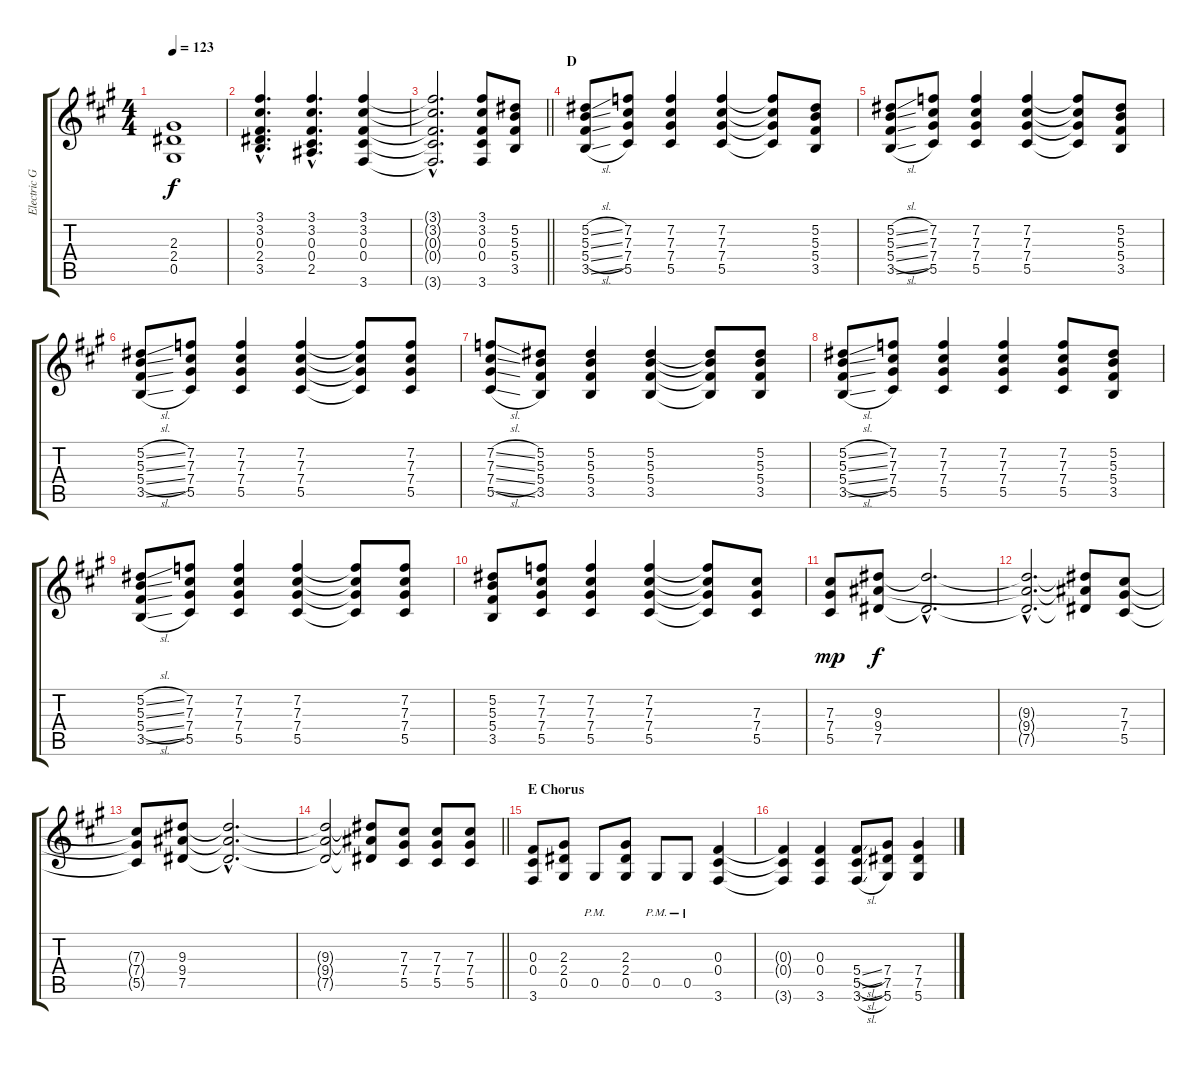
\track ("Electric Guitar 2" "Electric G") {instrument overdrivenguitar}
\staff {score tabs}
\tuning (Eb4 Bb3 Gb3 Db3 Ab2 Eb2) {hide}
\ts (4 4)
\tempo 123
\clef g2
\ks a
(2.3{t} 2.4{t} 0.5{t}).1{dy f} |
(3.1{hac} 3.2{hac} 0.3{hac} 2.4{hac} 3.5{hac}).4{d} (3.1{hac} 3.2{hac} 0.3{hac} 0.4{hac} 2.5{hac}).4{d} (3.1 3.2 0.3 0.4 3.6).4 |
\barLineRight lightlight
(3.1{hac t} 3.2{hac t} 0.3{hac t} 0.4{hac t} 3.6{hac t}).2{d} (3.1 3.2 0.3 0.4 3.6).8 (5.2 5.3 5.4 3.5).8 |
\section ("" "D")
(5.2{sl} 5.3{sl} 5.4{sl} 3.5{sl}).8 (7.2 7.3 7.4 5.5).8 (7.2 7.3 7.4 5.5).4 (7.2 7.3 7.4 5.5).4 (7.2{t} 7.3{t} 7.4{t} 5.5{t}).8 (5.2 5.3 5.4 3.5).8 |
(5.2{sl} 5.3{sl} 5.4{sl} 3.5{sl}).8 (7.2 7.3 7.4 5.5).8 (7.2 7.3 7.4 5.5).4 (7.2 7.3 7.4 5.5).4 (7.2{t} 7.3{t} 7.4{t} 5.5{t}).8 (5.2 5.3 5.4 3.5).8 |
(5.2{sl} 5.3{sl} 5.4{sl} 3.5{sl}).8 (7.2 7.3 7.4 5.5).8 (7.2 7.3 7.4 5.5).4 (7.2 7.3 7.4 5.5).4 (7.2{t} 7.3{t} 7.4{t} 5.5{t}).8 (7.2 7.3 7.4 5.5).8 |
(7.2{sl} 7.3{sl} 7.4{sl} 5.5{sl}).8 (5.2 5.3 5.4 3.5).8 (5.2 5.3 5.4 3.5).4 (5.2 5.3 5.4 3.5).4 (5.2{t} 5.3{t} 5.4{t} 3.5{t}).8 (5.2 5.3 5.4 3.5).8 |
(5.2{sl} 5.3{sl} 5.4{sl} 3.5{sl}).8 (7.2 7.3 7.4 5.5).8 (7.2 7.3 7.4 5.5).4 (7.2 7.3 7.4 5.5).4 (7.2 7.3 7.4 5.5).8 (5.2 5.3 5.4 3.5).8 |
(5.2{sl} 5.3{sl} 5.4{sl} 3.5{sl}).8 (7.2 7.3 7.4 5.5).8 (7.2 7.3 7.4 5.5).4 (7.2 7.3 7.4 5.5).4 (7.2{t} 7.3{t} 7.4{t} 5.5{t}).8 (7.2 7.3 7.4 5.5).8 |
(5.2 5.3 5.4 3.5).8 (7.2 7.3 7.4 5.5).8 (7.2 7.3 7.4 5.5).4 (7.2 7.3 7.4 5.5).4 (7.2{t} 7.3{t} 7.4{t} 5.5{t}).8 (7.3 7.4 5.5).8 |
(7.3 7.4 5.5).8{dy mp} (9.3 9.4 7.5).8{dy f} (9.3{hac t} 7.5{hac t}).2{d} |
(9.3{hac t} 9.4{hac t} 7.5{hac t}).2{d} (9.3{t} 9.4{t} 7.5{t}).8 (7.3 7.4 5.5).8 |
(7.3{t} 7.4{t} 5.5{t}).8 (9.3 9.4 7.5).8 (9.3{hac t} 9.4{hac t} 7.5{hac t}).2{d} |
\barLineRight lightlight
(9.3{t} 9.4{t} 7.5{t}).2 (9.3{t} 9.4{t} 7.5{t}).8 (7.3 7.4 5.5).8 (7.3 7.4 5.5).8 (7.3 7.4 5.5).8 |
\section ("" "E Chorus")
(0.3 0.4 3.6).8 (2.3 2.4 0.5).8 0.5{pm}.8 (2.3 2.4 0.5).8 0.5{pm}.8 0.5{pm}.8 (0.3 0.4 3.6).4 |
(0.3{t} 0.4{t} 3.6{t}).4 (0.3 0.4 3.6).4 (5.4{sl} 5.5{sl} 3.6{sl}).8 (7.4 7.5 5.6).8 (7.4 7.5 5.6).4
